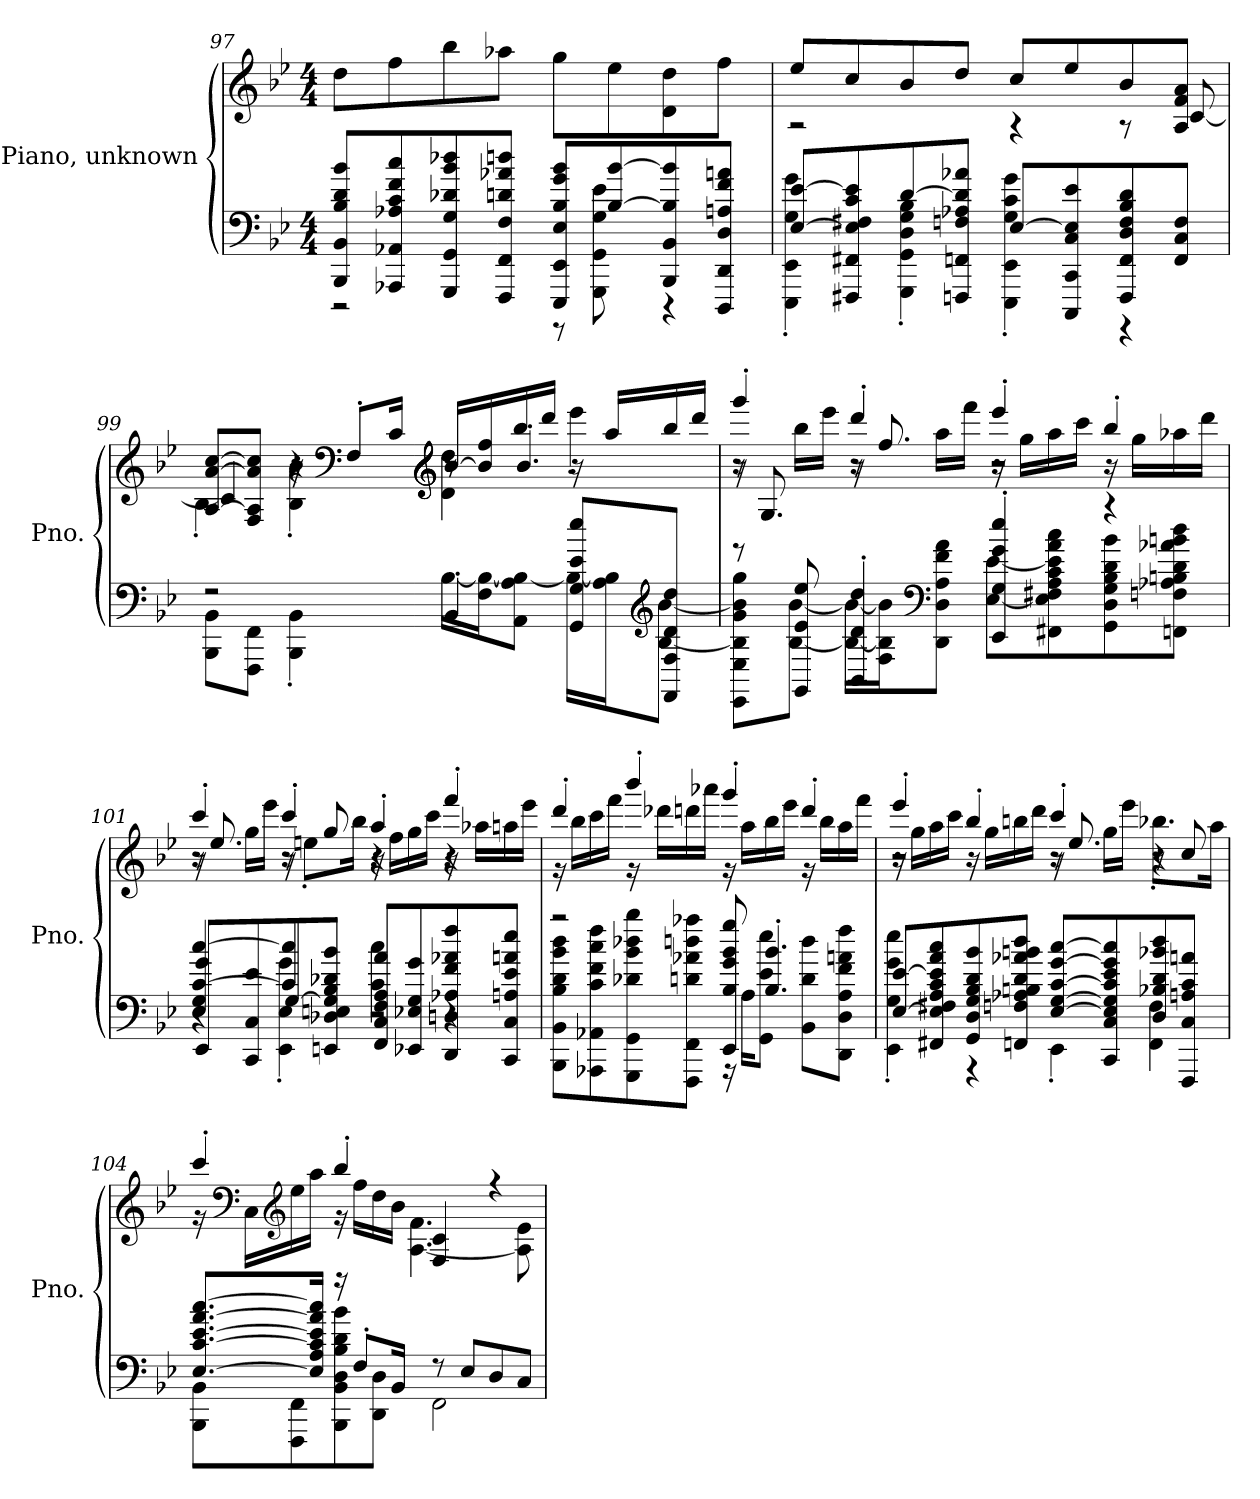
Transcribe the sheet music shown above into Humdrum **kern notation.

**kern	**kern
*part1	*part1
*staff2	*staff1
*I"Piano, unknown	*
*I'Pno.	*
*clefF4	*clefG2
*k[b-e-]	*k[b-e-]
*M4/4	*M4/4
=97	=97
*^	*
8BBB-/ 8BB-/ 8B-/ 8d/ 8b-/L	2r	8dd\L
8AAA-X/ 8AA-X/ 8A-X/ 8c/ 8f/ 8cc/	.	8ff\
8GGG/ 8GG/ 8G/ 8d-X/ 8b-/ 8dd-X/	.	8bb-\
8FFF/ 8FF/ 8F/ 8dn/ 8a-X/ 8ddn/J	.	8aa-X\J
8EEE-/ 8EE-/ 8E-/ 8B-/ 8g/ 8b-/L	8r	8gg\L
[8B-/ [8b-/	8GGG\ 8GG\ 8G\ 8e-\	8ee-\
8BBB-/ 8BB-/ 8B-/] 8b-/]	4r	8d\ 8dd\
8DDD/ 8DD/ 8D/ 8An/ 8f/ 8an/J	.	8ff\J
!!LO:LB:g=z
=98	=98	=98
*	*	*^
[8E-/ [8e-/L	4EEE-\' 4EE-\' 4G\' 4g\'	8ee-/L	2r
8FFF#X/ 8FF#X/ 8E-/] 8F#X/ 8c/ 8e-/]	.	8cc/	.
[8d/	4GGG\' 4GG\' 4D\' 4G\' 4B-\'	8b-/	.
8FFFn/ 8FFn/ 8Fn/ 8A-X/ 8d/] 8a-X/J	.	8dd/J	.
[8E-/L	4EEE-\' 4EE-\' 4G\' 4c\' 4g\'	8cc/L	4r
8CCC/ 8CC/ 8C/ 8E-/] 8e-/	.	8ee-/	.
8FFF/ 8FF/ 8D/ 8F/ 8B-/ 8d/	4r	8b-/	8r
8FF/ 8C/ 8F/J	.	8A/ 8f/ 8a/J	[8c/
=99	=99	=99	=99
*	*	*	*^
2r	8BBB-\ 8BB-\L	[8A/ [8a/ [8cc/L	4B-'\	4c/]
.	8FFF\ 8FF\J	8F/ 8A/] 8a/] 8cc/]J	.	.
.	4BBB-\' 4BB-\'	16r	4B-\' 4b-\'	4r
*	*	*clefF4	*	*
.	.	8F'/L	.	.
.	.	16c/Jk	.	.
*	*	*clefG2	*	*
4BB-'/	[16B-\LL	[16b-/LL	4d\ 4dd\	8r
.	16F\ 16B-\_J	16b-/] 16ff/	.	.
.	8AA\ 8A\ 8B-\_J	16bb-/	.	4.b-'/
.	.	16ddd/JJ	.	.
8GG/ 8G/ 8e-/ 8ee-/L	16B-\LL_	16r	4eee-'\	.
.	16A\ 16B-\]J	16aa/LL	.	.
*clefG2	*	*	*	*
8FF/ 8F/ 8d/ 8dd/J	[8B-\ [8b-\J	16bb-/	.	.
.	.	16ddd/JJ	.	.
!!LO:LB:g=z	!!	!!
=100	=100	=100	=100	=100
8r	8EE-\ 8E-\ 8B-\] 8g\ 8b-\] 8gg\L	4ggg'/	8r	16r
.	.	.	.	8.G/
8GG/ 8e-/ 8ee-/	[8B-\ [8b-\J	.	16bb-\LL	.
.	.	.	16eee-\JJ	.
4BB-/' 4d/' 4dd/'	16B-\_ 16b-\_LL	4ddd'/	8r	16r
.	16F\ 16B-\] 16b-\]J	.	.	8.ff/
*clefF4	*	*	*	*
.	8DD\ 8D\ 8A\ 8f\ 8a\J	.	16aa\LL	.
.	.	.	16fff\JJ	.
4EE-/' 4G/' 4g/' 4ee-/'	[8E-\ [8e-\L	4eee-'/	16r	2r
.	.	.	16gg\LL	.
.	8FF#X\ 8E-\] 8F#X\ 8A\ 8c\ 8e-\] 8a\ 8cc\	.	16aa\	.
.	.	.	16ccc\JJ	.
4r	8GG\ 8D\ 8G\ 8B-\ 8d\ 8b-\	4bb-'/	16r	.
.	.	.	16gg\LL	.
.	8FFn\ 8Fn\ 8A-X\ 8Bn\ 8d\ 8a-X\ 8bn\ 8dd\J	.	16aa-X\	.
.	.	.	16ddd\JJ	.
!!LO:LB:g=z	!!	!!
=101	=101	=101	=101	=101
*	*^	*	*	*
4E-/ 4G/ [4c/ [4cc/	4r	8EE-/ 8g/L	4ccc'/	8r	16r
.	.	.	.	.	8.ee-/
.	.	8CC/ 8C/ 8e-/	.	16gg\LL	.
.	.	.	.	16eee-\JJ	.
4c/] 4cc/]	4EE-\' 4E-\' 4g\'	[8G/	4ccc'/	16r	8r
.	.	.	.	8een'\L	.
.	.	8EEn/ 8D-X/ 8En/ 8G/] 8B-/ 8d-X/ 8b-/J	.	.	8gg/
.	.	.	.	16bb-\Jk	.
2r	4c\ 4cc\	8FF/ 8C/ 8F/ 8A/ 8a/L	4r	16r	4aa'/
.	.	.	.	16ff\LL	.
.	.	8EE-X/ 8E-X/ 8G/ 8g/	.	16gg\	.
.	.	.	.	16ccc\JJ	.
.	4r	8DD/ 8Dn/ 8A-X/ 8f/ 8a-X/ 8ff/	4fff'/	16r	4r
.	.	.	.	16aa-X\LL	.
.	.	8CC/ 8C/ 8An/ 8e-/ 8an/ 8ee-/J	.	16aan\	.
.	.	.	.	16eee-\JJ	.
*	*v	*v	*	*	*
*	*	*	*v	*v
=102	=102	=102	=102
2r	8BBB-\ 8BB-\ 8B-\ 8d\ 8b-\ 8dd\L	4ddd'/	16r
.	.	.	16bb-\LL
.	8AAA-X\ 8AA-X\ 8c\ 8f\ 8cc\ 8ff\	.	16ccc\
.	.	.	16fff\JJ
.	8GGG\ 8GG\ 8d-X\ 8b-\ 8dd-X\ 8bb-\	4bbb-'/	16r
.	.	.	16ddd-X\LL
.	8FFF\ 8FF\ 8dn\ 8a-X\ 8ddn\ 8aa-X\J	.	16dddn\
.	.	.	16aaa-X\JJ
8EE-/ 8B-/ 8g/ 8b-/ 8gg/	16r	4ggg'/	16r
.	16A\KL	.	16aa\LL
4.B-/' 4.b-/'	8GG\ 8e-\ 8ee-\J	.	16bb-\
.	.	.	16eee-\JJ
.	8BB-\ 8d\ 8dd\L	4ddd'/	16r
.	.	.	16bb-\LL
.	8DD\ 8D\ 8A\ 8f\ 8an\ 8ff\J	.	16aa\
.	.	.	16fff\JJ
!!LO:LB:g=z
=103	=103	=103	=103
*	*	*	*^
[8E-/ [8e-/L	4EE-\' 4G\' 4g\' 4ee-\'	4eee-'/	16r	2r
.	.	.	16gg\LL	.
8FF#X/ 8E-/] 8F#X/ 8A/ 8c/ 8e-/] 8a/ 8cc/	.	.	16aa\	.
.	.	.	16ccc\JJ	.
8GG/ 8D/ 8G/ 8B-/ 8d/ 8b-/	4r	4bb-'/	16r	.
.	.	.	16gg\LL	.
8FFn/ 8Fn/ 8A-X/ 8Bn/ 8d/ 8a-X/ 8bn/ 8dd/J	.	.	16bbn\	.
.	.	.	16ddd\JJ	.
[8E-/ [8G/ [8c/ [8g/ [8cc/L	4EE-'\	4ccc'/	8r	16r
.	.	.	.	8.ee-/
8CC/ 8C/ 8E-/] 8G/] 8c/] 8e-/ 8g/] 8cc/]	.	.	16gg\LL	.
.	.	.	16eee-\JJ	.
8D/ 8B-X/ 8d/ 8b-X/ 8dd/	4FF\ 4F\	4r	8.bb-X'\L	8r
8FFF/ 8C/ 8An/ 8c/ 8an/J	.	.	.	8cc/
.	.	.	16aa\Jk	.
*	*	*	*v	*v
=104	=104	=104	=104
[8.E-/ [8.c/ [8.e-/ [8.a/ [8.cc/L	8BBB-\ 8BB-\L	4ccc'/	16r
*	*	*clefF4	*
.	.	.	16C\LL
*	*	*clefG2	*
.	8FFF\ 8FF\	.	16ee-\
16E-/] 16A/ 16c/] 16e-/] 16a/] 16cc/]Jk	.	.	16aa\JJ
16r	8BBB-\ 8BB-\ 8D\ 8B-\ 8d\ 8b-\	4bb-'/	16r
8F'/L	.	.	16ff\LL
.	8DD\ 8D\J	.	16dd\
16BB-/Jk	.	.	16b-\JJ
8r	2FF\	4F/ 4c/	[4.A\ 4.f\
8E-/L	.	.	.
8D/	.	4r	.
8C/J	.	.	8A\] 8e-\
*v	*v	*	*
*	*v	*v
=	=
*-	*-
